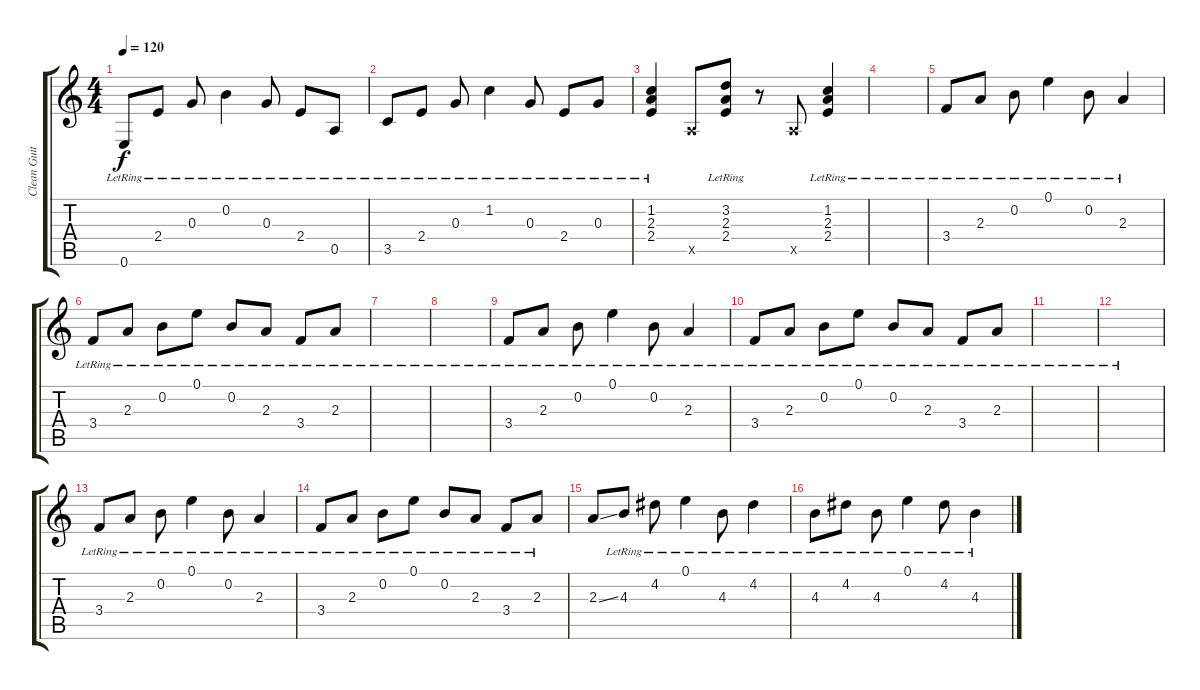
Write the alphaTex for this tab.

\track ("Clean Guitar" "Clean Guit") {instrument electricguitarclean}
\staff {score tabs}
\tuning (E4 B3 G3 D3 A2 E2) {hide}
\ts (4 4)
\tempo 120
\clef g2
\ks c
0.6{lr}.8{dy f} 2.4{lr}.8 0.3{lr}.8 0.2{lr}.4 0.3{lr}.8 2.4{lr}.8 0.5{lr}.8 |
3.5{lr}.8 2.4{lr}.8 0.3{lr}.8 1.2{lr}.4 0.3{lr}.8 2.4{lr}.8 0.3{lr}.8 |
(1.2{lr} 2.3{lr} 2.4{lr}).4 0.5{x}.8 (3.2{lr} 2.3{lr} 2.4{lr}).8 r.8 0.5{x}.8 (1.2{lr} 2.3{lr} 2.4{lr}).4 |
|
3.4{lr}.8 2.3{lr}.8 0.2{lr}.8 0.1{lr}.4 0.2{lr}.8 2.3{lr}.4 |
3.4{lr}.8 2.3{lr}.8 0.2{lr}.8 0.1{lr}.8 0.2{lr}.8 2.3{lr}.8 3.4{lr}.8 2.3{lr}.8 |
|
|
3.4{lr}.8 2.3{lr}.8 0.2{lr}.8 0.1{lr}.4 0.2{lr}.8 2.3{lr}.4 |
3.4{lr}.8 2.3{lr}.8 0.2{lr}.8 0.1{lr}.8 0.2{lr}.8 2.3{lr}.8 3.4{lr}.8 2.3{lr}.8 |
|
|
3.4{lr}.8 2.3{lr}.8 0.2{lr}.8 0.1{lr}.4 0.2{lr}.8 2.3{lr}.4 |
3.4{lr}.8 2.3{lr}.8 0.2{lr}.8 0.1{lr}.8 0.2{lr}.8 2.3{lr}.8 3.4{lr}.8 2.3{lr}.8 |
2.3{ss}.8 4.3{lr}.8 4.2{lr}.8 0.1{lr}.4 4.3{lr}.8 4.2{lr}.4 |
4.3{lr}.8 4.2{lr}.8 4.3{lr}.8 0.1{lr}.4 4.2{lr}.8 4.3{lr}.4
